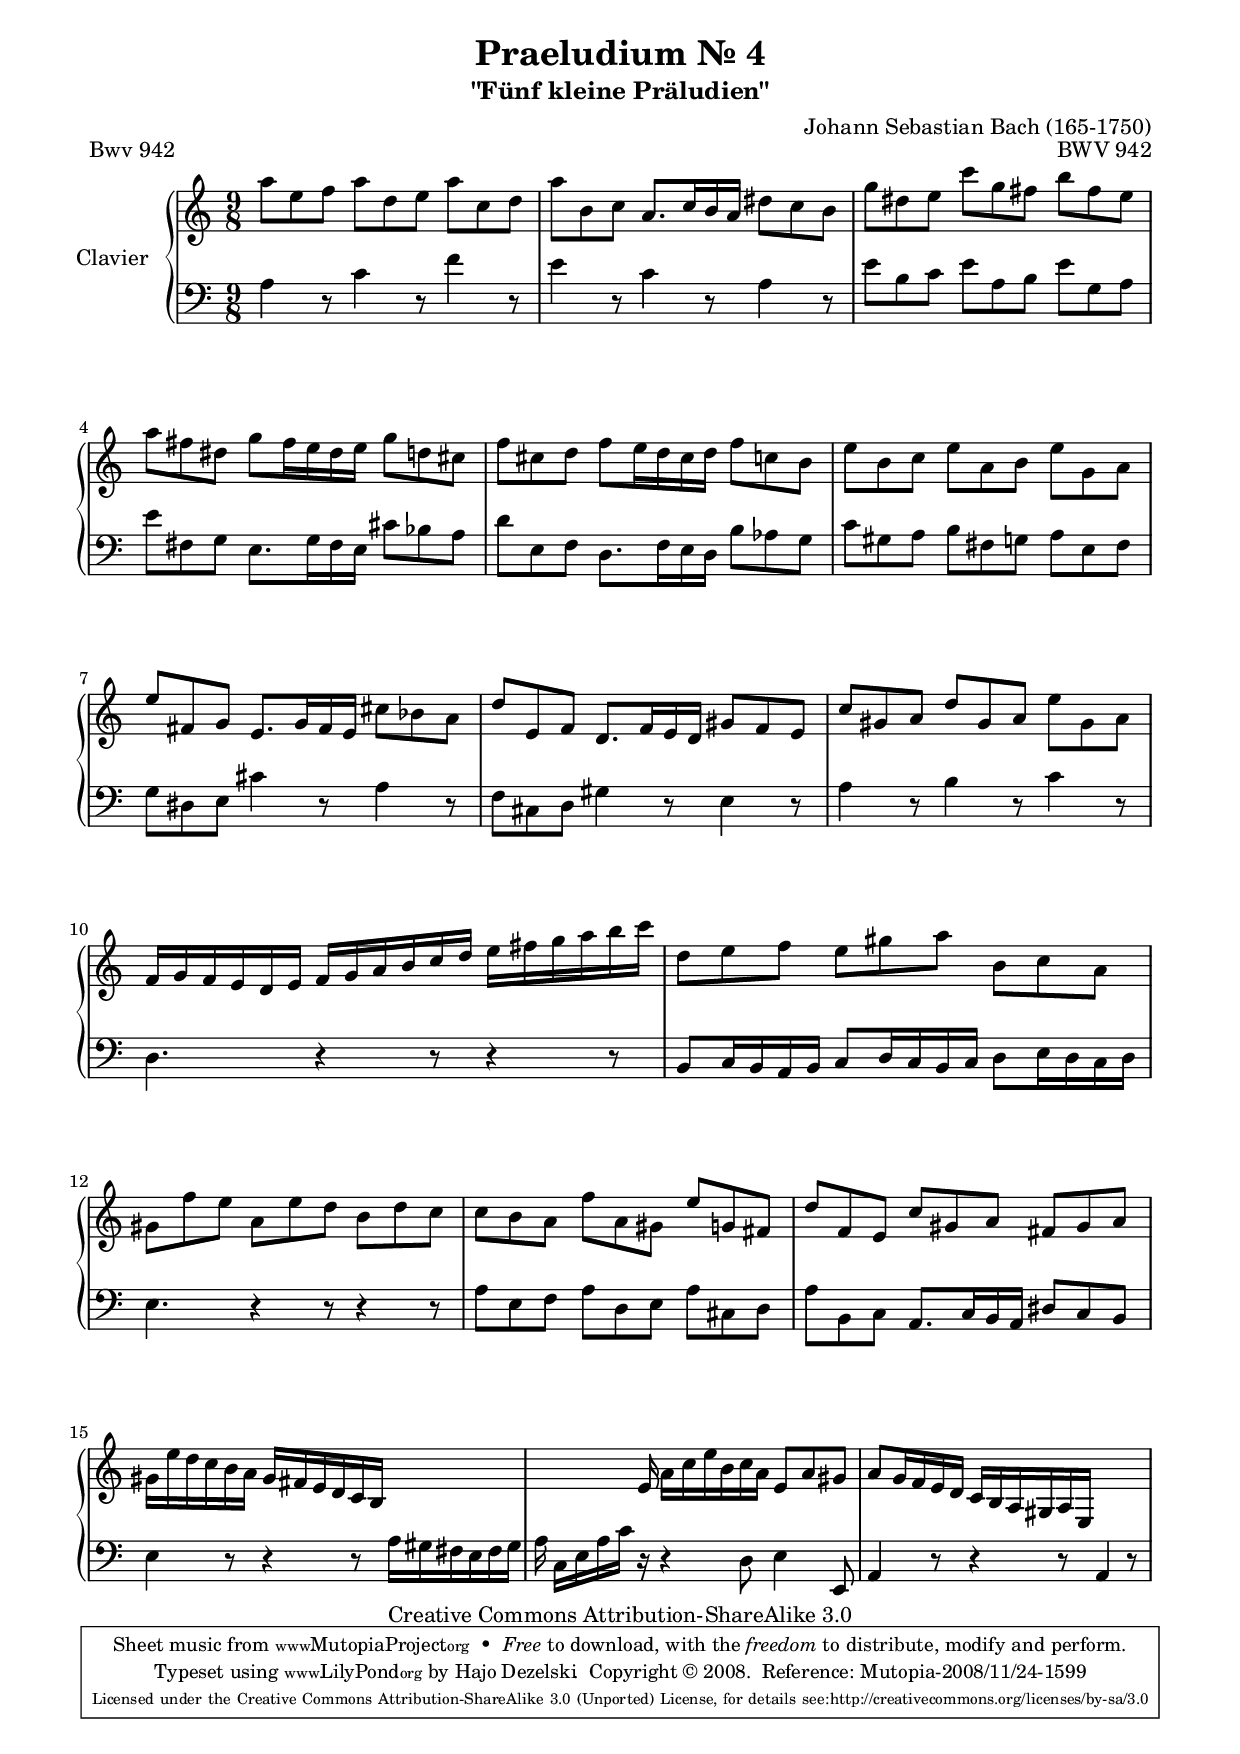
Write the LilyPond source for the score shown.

\version "2.11.62"

\paper {
    page-top-space = #0.0
    %indent = 0.0
    line-width = 18.0\cm
    ragged-bottom = ##f
    ragged-last-bottom = ##f
}

% #(set-default-paper-size "a4")

#(set-global-staff-size 19)

\header {
        title = "Praeludium Nr. 4"
        subtitle = "\"Fünf kleine Präludien\""
        piece = "Bwv 942"
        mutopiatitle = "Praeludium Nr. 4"
        composer = "Johann Sebastian Bach (165-1750)"
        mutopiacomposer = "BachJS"
        opus = "BWV 942"
        date = "1717-1723?"
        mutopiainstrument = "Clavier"
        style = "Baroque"
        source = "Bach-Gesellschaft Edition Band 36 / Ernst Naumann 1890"
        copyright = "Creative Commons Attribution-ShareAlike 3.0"
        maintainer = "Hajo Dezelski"
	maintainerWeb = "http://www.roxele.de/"
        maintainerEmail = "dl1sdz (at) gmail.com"
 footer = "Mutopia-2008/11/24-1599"
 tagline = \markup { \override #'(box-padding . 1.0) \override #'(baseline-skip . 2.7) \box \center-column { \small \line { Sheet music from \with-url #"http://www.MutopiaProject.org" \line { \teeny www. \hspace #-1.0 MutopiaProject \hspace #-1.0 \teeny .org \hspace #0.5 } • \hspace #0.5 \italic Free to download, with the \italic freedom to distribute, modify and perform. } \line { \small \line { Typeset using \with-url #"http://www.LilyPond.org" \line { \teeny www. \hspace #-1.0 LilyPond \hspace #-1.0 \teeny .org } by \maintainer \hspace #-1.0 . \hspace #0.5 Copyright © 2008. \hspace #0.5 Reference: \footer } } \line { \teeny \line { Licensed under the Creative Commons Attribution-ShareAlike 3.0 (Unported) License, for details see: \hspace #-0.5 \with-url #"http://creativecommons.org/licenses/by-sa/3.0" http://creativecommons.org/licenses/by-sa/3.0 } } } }
	}

     soprano =   \relative a'' {
			a8 [ e f ] a [ d, e ] a [ c, d ]  | % 1
			a'8 [ b, c ] a8. [ c16 b a ] dis8 [ c b ] | % 2
			g'8 [ dis e ] c' [ g fis ] b [ fis e ] | % 3
			a8 [ fis dis ] g8 [ fis16 e dis e ] g8 [ d cis ] | % 4
			f8 [ cis d ] f8 [ e16 d cis d ] f8 [ c b ] | % 5
			e8 [ b c ] e [ a, b ] e [ g, a ] | % 6
			e'8 [ fis, g ] e8. [ g16 fis e ] cis'8 [ bes a ] | % 7
			d8 [ e, f ] d8. [ f16 e d ] gis8 [ f e ] | % 8
			c'8 [ gis a ] d [ gis, a ] e' [ gis, a ] | % 9
			f16 [ g f e d e ] f [ g a b c d ] e [ fis g a b c ] | % 10
			d,8 [ e f ] e [gis a ] b, [ c a ] | % 11
			gis8 [ f' e ] a, [ e' d ] b [ d c ] | % 12
			c8 [ b a ] f' [ a, gis ] e' [ g, fis ] | % 13
			d'8 [ f, e ] c' [ gis a ] fis [ gis a ]  | % 14
			gis16 [ e' d c b a ] gis [ fis e d c b ] s4. | % 15
			s4 s16 e16 a16 [ c e b c a ] e8 [ a gis ]  | % 16
			a8 [ g16 f e d ] c [ b a gis a e ] s4. | % 17

	 }	
 
%%
%% Bass Clef
%% 

bass = \relative a {
			a4 r8 c4 r8 f4 r8 | % 1
			e4 r8 c4 r8 a4 r8 | % 2
			e'8 [ b c ] e [ a, b ] e [ g, a ] | % 3
			e'8 [ fis, g ] e8. [ g16 fis e ] cis'8 [ bes a ] | % 4
			d8 [ e, f ] d8. [ f16 e d ] b'8 [ aes g ] | % 5
			c8 [ gis a ] b [ fis g ] a [ e fis ]  | % 6
			g8 [ dis e ] cis'4 r8 a4 r8 | % 7
			f8 [ cis d ] gis4 r8 e4 r8  | % 8
			a4 r8 b4 r8 c4 r8 | % 9
			d,4. r4 r8 r4 r8 | % 10
			b8 [ c16 b a b ] c8 [ d16 c b c ] d8 [ e16 d c d ] | % 11
			e4. r4 r8 r4 r8 | % 12
			a8 [ e f ] a [ d, e ] a [ cis, d ] | % 13
			a'8 [ b, c ] a8. [ c16 b a ] dis8 [ c b ] | % 14
			e4 r8 r4 r8 a16 [ gis fis e fis gis ]  | % 15
			a16 c,16 [ e a c ] r16 r4 d,8 e4 e,8 | % 16
			a4 r8 r4 r8 a4 r8 | % 17

}


%% Merge score - Piano staff

\score {
    \context PianoStaff <<
        \set PianoStaff.instrumentName = "Clavier  "
        \set PianoStaff.midiInstrument = "harpsichord"
        \new Staff = "upper" { \clef "treble" \key c \major \time 9/8 \soprano  }
        \new Staff = "lower"  { \clef "bass" \key c \major \time 9/8 \bass }
    >>
    \layout{  }
    \midi { }

}
